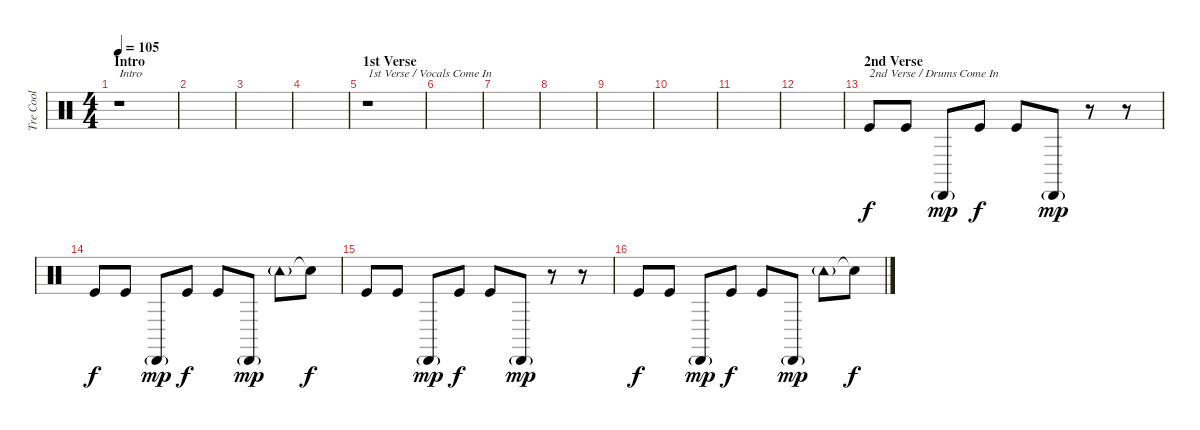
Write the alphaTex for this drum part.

\track ("Tre Cool" "Tre Cool") {instrument percussion}
\staff {score}
\articulation defaults
\ts (4 4)
\section ("" "Intro")
\tempo 105
\clef neutral
\ks c
r.1{txt "Intro" dy f} |
|
|
|
\section ("" "1st Verse")
r.1{txt "1st Verse / Vocals Come In"} |
|
|
|
|
|
|
|
\section ("" "2nd Verse")
"Kick (hit)".8{txt "2nd Verse / Drums Come In" volume 7} "Kick (hit)".8 "Cabasa (hit)"{g}.8{dy mp} "Kick (hit)".8{dy f} "Kick (hit)".8 "Cabasa (hit)"{g}.8{dy mp} r.8 r.8 |
"Kick (hit)".8{dy f} "Kick (hit)".8 "Cabasa (hit)"{g}.8{dy mp} "Kick (hit)".8{dy f} "Kick (hit)".8 "Cabasa (hit)"{g}.8{dy mp} "Tambourine (hit)"{g}.8 "Snare (hit)"{t}.8{dy f} |
"Kick (hit)".8 "Kick (hit)".8 "Cabasa (hit)"{g}.8{dy mp} "Kick (hit)".8{dy f} "Kick (hit)".8 "Cabasa (hit)"{g}.8{dy mp} r.8 r.8 |
"Kick (hit)".8{dy f} "Kick (hit)".8 "Cabasa (hit)"{g}.8{dy mp} "Kick (hit)".8{dy f} "Kick (hit)".8 "Cabasa (hit)"{g}.8{dy mp} "Tambourine (hit)"{g}.8 "Snare (hit)"{t}.8{dy f}
